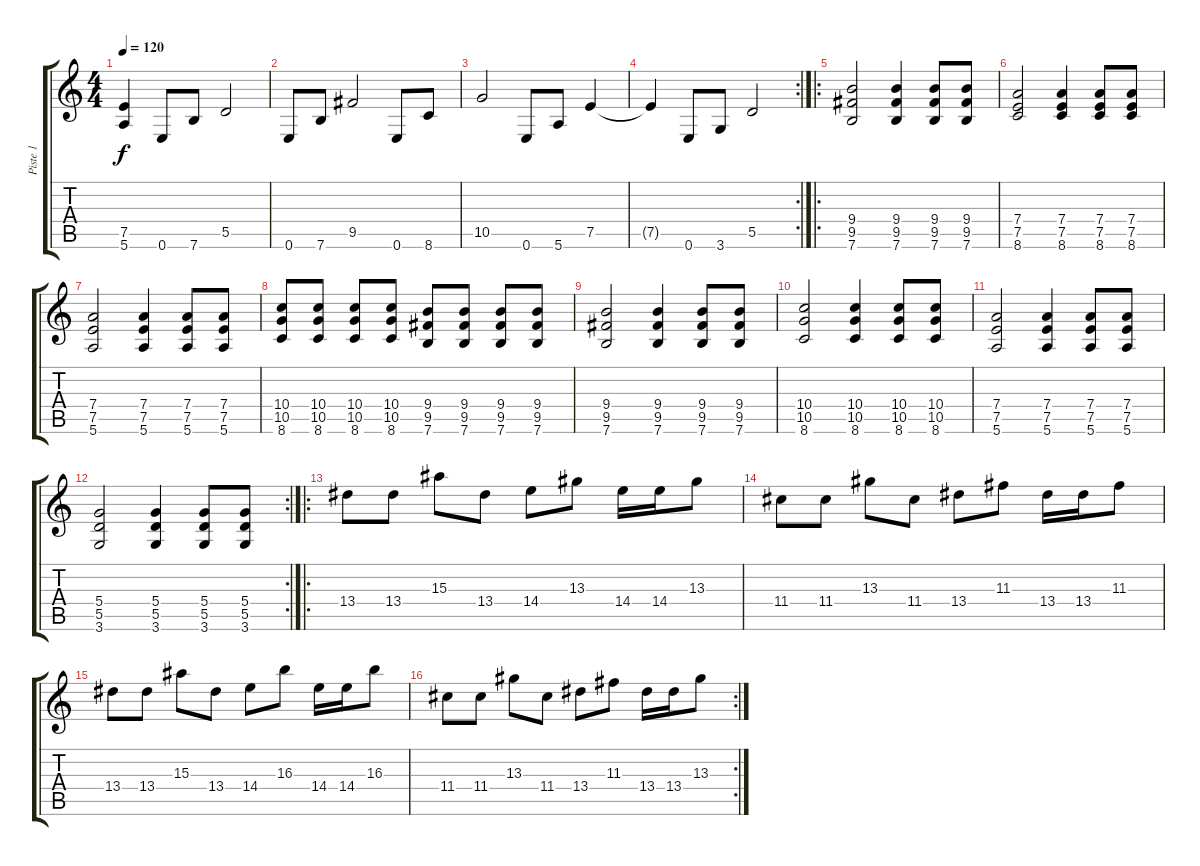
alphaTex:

\track ("Piste 1" "Piste 1") {instrument distortionguitar}
\staff {score tabs}
\tuning (E4 B3 G3 D3 A2 E2) {hide}
\ts (4 4)
\tempo 120
\clef g2
\ks c
(7.5{t} 5.6{t}).4{dy f} 0.6.8 7.6.8 5.5.2 |
0.6.8 7.6.8 9.5.2 0.6.8 8.6.8 |
10.5.2 0.6.8 5.6.8 7.5.4 |
\rc 2
7.5{t}.4 0.6.8 3.6.8 5.5.2 |
\ro
(9.4 9.5 7.6).2{instrument electricguitarclean} (9.4 9.5 7.6).4 (9.4 9.5 7.6).8 (9.4 9.5 7.6).8 |
(7.4 7.5 8.6).2 (7.4 7.5 8.6).4 (7.4 7.5 8.6).8 (7.4 7.5 8.6).8 |
(7.4 7.5 5.6).2 (7.4 7.5 5.6).4 (7.4 7.5 5.6).8 (7.4 7.5 5.6).8 |
(10.4 10.5 8.6).8 (10.4 10.5 8.6).8 (10.4 10.5 8.6).8 (10.4 10.5 8.6).8 (9.4 9.5 7.6).8 (9.4 9.5 7.6).8 (9.4 9.5 7.6).8 (9.4 9.5 7.6).8 |
(9.4 9.5 7.6).2 (9.4 9.5 7.6).4 (9.4 9.5 7.6).8 (9.4 9.5 7.6).8 |
(10.4 10.5 8.6).2 (10.4 10.5 8.6).4 (10.4 10.5 8.6).8 (10.4 10.5 8.6).8 |
(7.4 7.5 5.6).2 (7.4 7.5 5.6).4 (7.4 7.5 5.6).8 (7.4 7.5 5.6).8 |
\rc 2
(5.4 5.5 3.6).2 (5.4 5.5 3.6).4 (5.4 5.5 3.6).8 (5.4 5.5 3.6).8 |
\ro
13.4.8{instrument distortionguitar} 13.4.8 15.3.8 13.4.8 14.4.8 13.3.8 14.4.16 14.4.16 13.3.8 |
11.4.8 11.4.8 13.3.8 11.4.8 13.4.8 11.3.8 13.4.16 13.4.16 11.3.8 |
13.4.8 13.4.8 15.3.8 13.4.8 14.4.8 16.3.8 14.4.16 14.4.16 16.3.8 |
\rc 2
11.4.8 11.4.8 13.3.8 11.4.8 13.4.8 11.3.8 13.4.16 13.4.16 13.3.8
